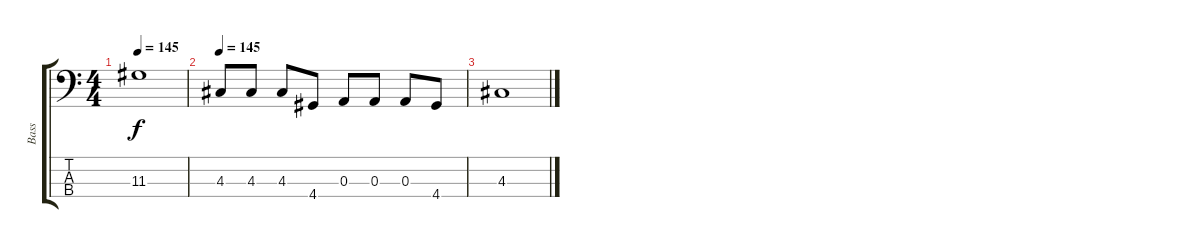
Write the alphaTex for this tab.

\track ("Bass" "Bass") {instrument electricbasspick}
\staff {score tabs}
\tuning (G2 D2 A1 E1) {hide}
\ts (4 4)
\tempo 145
\clef f4
\ks c
11.3.1{dy f} |
\tempo 145
4.3.8 4.3.8 4.3.8 4.4.8 0.3.8 0.3.8 0.3.8 4.4.8 |
4.3.1
